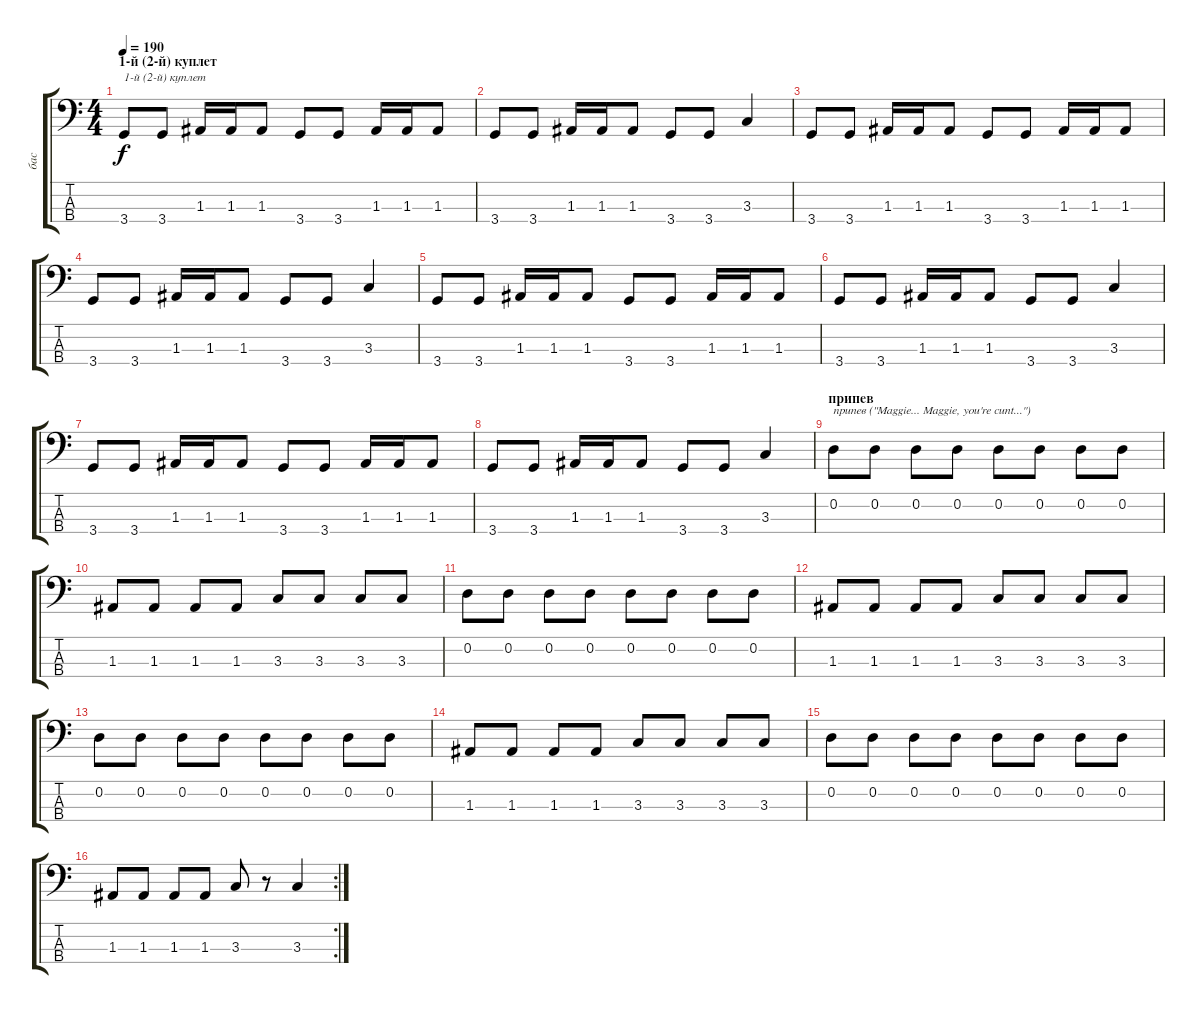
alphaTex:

\track ("бас" "бас") {instrument electricbasspick}
\staff {score tabs}
\tuning (G2 D2 A1 E1) {hide}
\ts (4 4)
\section ("" "1-й (2-й) куплет")
\tempo 190
\clef f4
\ks c
3.4.8{txt "1-й (2-й) куплет" dy f} 3.4.8 1.3.16 1.3.16 1.3.8 3.4.8 3.4.8 1.3.16 1.3.16 1.3.8 |
3.4.8 3.4.8 1.3.16 1.3.16 1.3.8 3.4.8 3.4.8 3.3.4 |
3.4.8 3.4.8 1.3.16 1.3.16 1.3.8 3.4.8 3.4.8 1.3.16 1.3.16 1.3.8 |
3.4.8 3.4.8 1.3.16 1.3.16 1.3.8 3.4.8 3.4.8 3.3.4 |
3.4.8 3.4.8 1.3.16 1.3.16 1.3.8 3.4.8 3.4.8 1.3.16 1.3.16 1.3.8 |
3.4.8 3.4.8 1.3.16 1.3.16 1.3.8 3.4.8 3.4.8 3.3.4 |
3.4.8 3.4.8 1.3.16 1.3.16 1.3.8 3.4.8 3.4.8 1.3.16 1.3.16 1.3.8 |
3.4.8 3.4.8 1.3.16 1.3.16 1.3.8 3.4.8 3.4.8 3.3.4 |
\section ("" "припев")
0.2.8{txt "припев (\"Maggie... Maggie, you're cunt...\")"} 0.2.8 0.2.8 0.2.8 0.2.8 0.2.8 0.2.8 0.2.8 |
1.3.8 1.3.8 1.3.8 1.3.8 3.3.8 3.3.8 3.3.8 3.3.8 |
0.2.8 0.2.8 0.2.8 0.2.8 0.2.8 0.2.8 0.2.8 0.2.8 |
1.3.8 1.3.8 1.3.8 1.3.8 3.3.8 3.3.8 3.3.8 3.3.8 |
0.2.8 0.2.8 0.2.8 0.2.8 0.2.8 0.2.8 0.2.8 0.2.8 |
1.3.8 1.3.8 1.3.8 1.3.8 3.3.8 3.3.8 3.3.8 3.3.8 |
0.2.8 0.2.8 0.2.8 0.2.8 0.2.8 0.2.8 0.2.8 0.2.8 |
\rc 2
1.3.8 1.3.8 1.3.8 1.3.8 3.3.8 r.8 3.3.4
